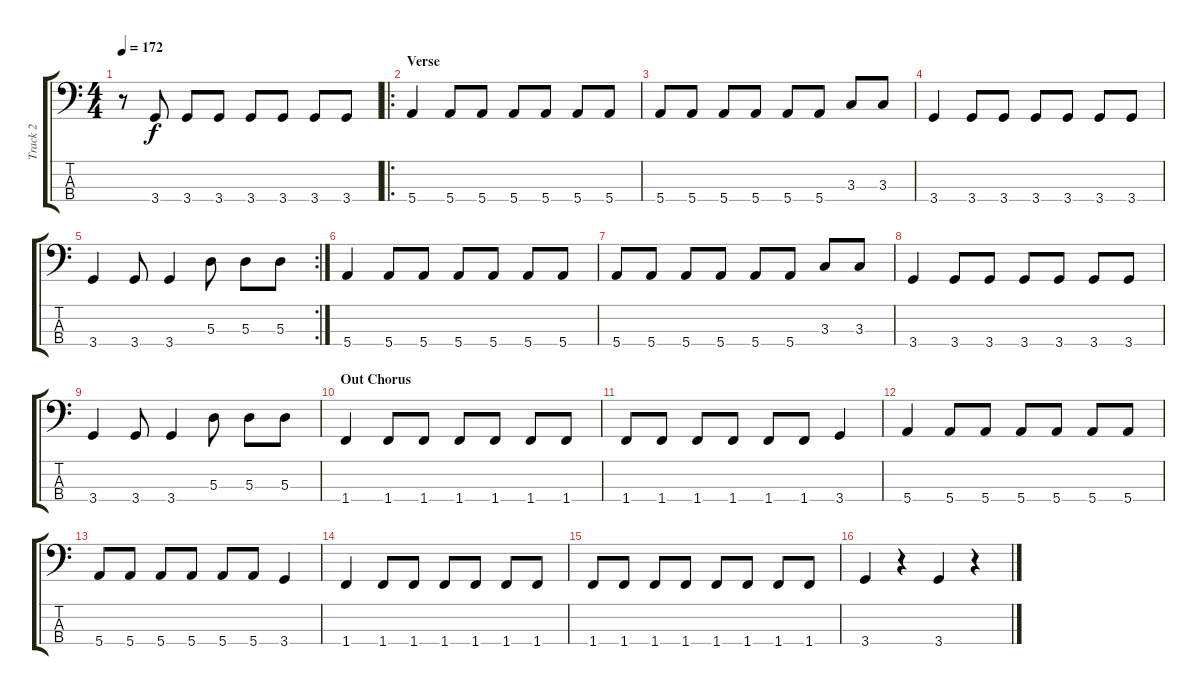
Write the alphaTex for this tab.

\track ("Track 2" "Track 2") {instrument electricbasspick}
\staff {score tabs}
\tuning (G2 D2 A1 E1) {hide}
\ts (4 4)
\tempo 172
\clef f4
\ks c
r.8{dy f} 3.4.8 3.4.8 3.4.8 3.4.8 3.4.8 3.4.8 3.4.8 |
\ro
\section ("" "Verse")
5.4.4 5.4.8 5.4.8 5.4.8 5.4.8 5.4.8 5.4.8 |
5.4.8 5.4.8 5.4.8 5.4.8 5.4.8 5.4.8 3.3.8 3.3.8 |
3.4.4 3.4.8 3.4.8 3.4.8 3.4.8 3.4.8 3.4.8 |
\rc 2
3.4.4 3.4.8 3.4.4 5.3.8 5.3.8 5.3.8 |
5.4.4 5.4.8 5.4.8 5.4.8 5.4.8 5.4.8 5.4.8 |
5.4.8 5.4.8 5.4.8 5.4.8 5.4.8 5.4.8 3.3.8 3.3.8 |
3.4.4 3.4.8 3.4.8 3.4.8 3.4.8 3.4.8 3.4.8 |
3.4.4 3.4.8 3.4.4 5.3.8 5.3.8 5.3.8 |
\section ("" "Out Chorus")
1.4.4 1.4.8 1.4.8 1.4.8 1.4.8 1.4.8 1.4.8 |
1.4.8 1.4.8 1.4.8 1.4.8 1.4.8 1.4.8 3.4.4 |
5.4.4 5.4.8 5.4.8 5.4.8 5.4.8 5.4.8 5.4.8 |
5.4.8 5.4.8 5.4.8 5.4.8 5.4.8 5.4.8 3.4.4 |
1.4.4 1.4.8 1.4.8 1.4.8 1.4.8 1.4.8 1.4.8 |
1.4.8 1.4.8 1.4.8 1.4.8 1.4.8 1.4.8 1.4.8 1.4.8 |
3.4.4 r.4 3.4.4 r.4
